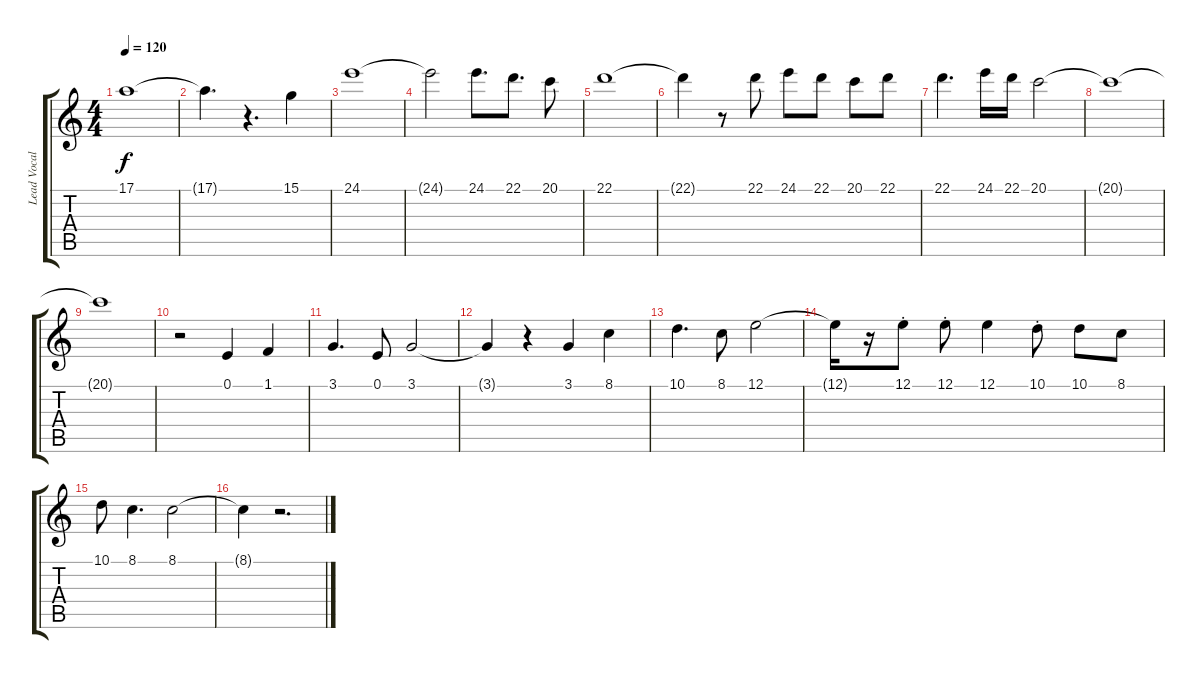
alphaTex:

\track ("Lead Vocal" "Lead Vocal") {instrument lead2sawtooth}
\staff {score tabs}
\tuning (E4 B3 G3 D3 A2 E2) {hide}
\ts (4 4)
\tempo 120
\clef g2
\ks c
17.1.1{dy f} |
17.1{t}.4{d} r.4{d} 15.1.4 |
24.1.1 |
24.1{t}.2 24.1.8{d} 22.1.8{d} 20.1.8 |
22.1.1 |
22.1{t}.4 r.8 22.1.8 24.1.8 22.1.8 20.1.8 22.1.8 |
22.1.4{d} 24.1.16 22.1.16 20.1.2 |
20.1{t}.1 |
20.1{t}.1 |
r.2 0.1.4{volume 15 instrument pad1newage} 1.1.4 |
3.1.4{d} 0.1.8 3.1.2 |
3.1{t}.4 r.4 3.1.4 8.1.4 |
10.1.4{d} 8.1.8 12.1.2 |
12.1{t}.16 r.16 12.1{st}.8 12.1{st}.8 12.1.4 10.1{st}.8 10.1.8 8.1.8 |
10.1.8 8.1.4{d} 8.1.2 |
8.1{t}.4 r.2{d}
